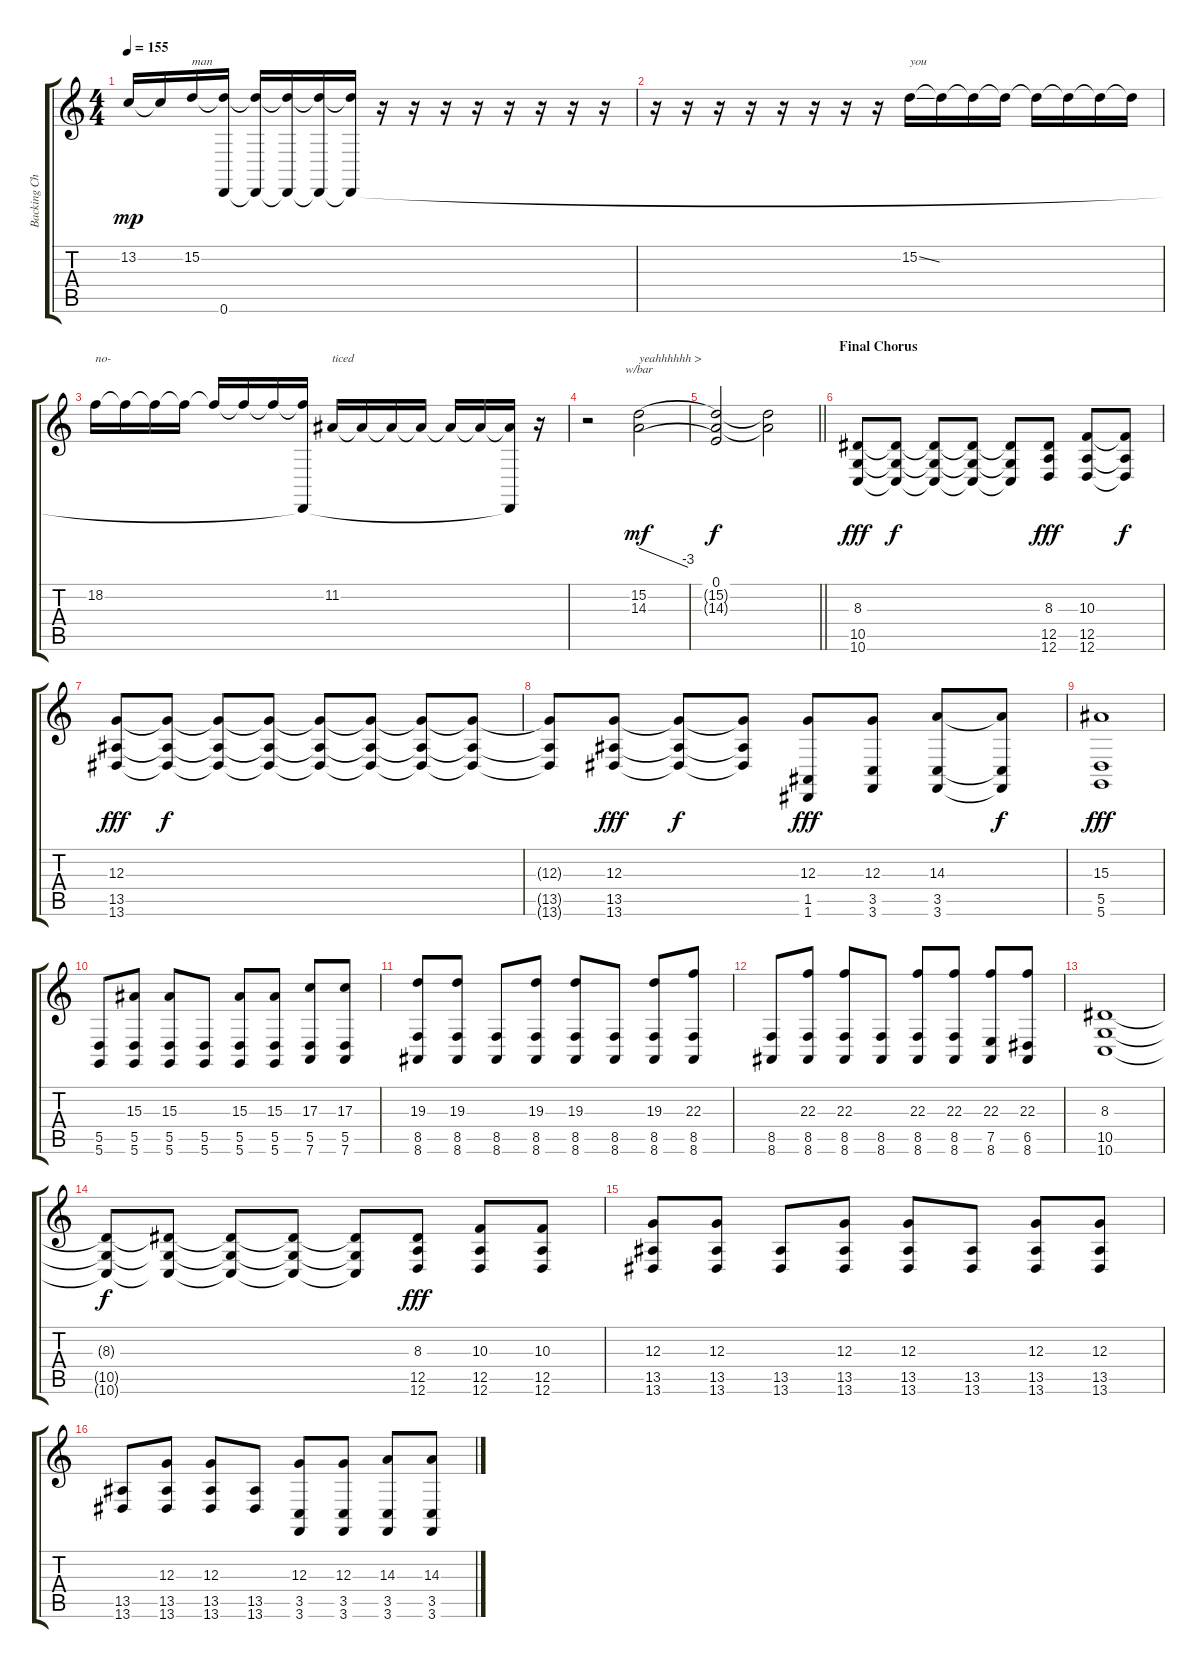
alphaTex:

\track ("Backing Choir" "Backing Ch") {instrument choiraahs}
\staff {score tabs}
\tuning (E4 B3 G3 D3 A2 D2) {hide}
\ts (4 4)
\tempo 155
\clef g2
\ks c
13.2{t}.16{dy mp} 13.2{t}.16 15.2.16{txt "man"} (15.2{t} 0.6{t}).16 (15.2{t} 0.6{t}).16 (15.2{t} 0.6{t}).16 (15.2{t} 0.6{t}).16 (15.2{t} 0.6{t}).16 r.16 r.16 r.16 r.16 r.16 r.16 r.16 r.16 |
r.16 r.16 r.16 r.16 r.16 r.16 r.16 r.16 15.2{ss}.16{txt "you"} 15.2{t}.16 15.2{t}.16 15.2{t}.16 15.2{t}.16 15.2{t}.16 15.2{t}.16 15.2{t}.16 |
18.2.16{txt "no-"} 18.2{t}.16 18.2{t}.16 18.2{t}.16 18.2{t}.16 18.2{t}.16 18.2{t}.16 (18.2{t} 0.6{t}).16 11.2.16{txt "ticed"} 11.2{t}.16 11.2{t}.16 11.2{t}.16 11.2{t}.16 11.2{t}.16 (11.2{t} 0.6{t}).16 r.16 |
r.2 (15.2 14.3).2{tbe (dive default 0 0 60 -12) txt "yeahhhhhh >" dy mf} |
\barLineRight lightlight
(0.1 15.2{t} 14.3{t}).2{dy f} (15.2{t} 14.3{t}).2 |
\section ("" "Final Chorus")
(8.3 10.5 10.6).8{dy fff instrument choiraahs} (8.3{t} 10.5{t} 10.6{t}).8{dy f} (8.3{t} 10.5{t} 10.6{t}).8 (8.3{t} 10.5{t} 10.6{t}).8 (8.3{t} 10.5{t} 10.6{t}).8 (8.3 12.5 12.6).8{dy fff} (10.3 12.5 12.6).8 (10.3{t} 12.5{t} 12.6{t}).8{dy f} |
(12.3 13.5 13.6).8{dy fff} (12.3{t} 13.5{t} 13.6{t}).8{dy f} (12.3{t} 13.5{t} 13.6{t}).8 (12.3{t} 13.5{t} 13.6{t}).8 (12.3{t} 13.5{t} 13.6{t}).8 (12.3{t} 13.5{t} 13.6{t}).8 (12.3{t} 13.5{t} 13.6{t}).8 (12.3{t} 13.5{t} 13.6{t}).8 |
(12.3{t} 13.5{t} 13.6{t}).8 (12.3 13.5 13.6).8{dy fff} (12.3{t} 13.5{t} 13.6{t}).8{dy f} (12.3{t} 13.5{t} 13.6{t}).8 (12.3 1.5 1.6).8{dy fff} (12.3 3.5 3.6).8 (14.3 3.5 3.6).8 (14.3{t} 3.5{t} 3.6{t}).8{dy f} |
(15.3 5.5 5.6).1{dy fff} |
(5.5 5.6).8 (15.3 5.5 5.6).8 (15.3 5.5 5.6).8 (5.5 5.6).8 (15.3 5.5 5.6).8 (15.3 5.5 5.6).8 (17.3 5.5 7.6).8 (17.3 5.5 7.6).8 |
(19.3 8.5 8.6).8 (19.3 8.5 8.6).8 (8.5 8.6).8 (19.3 8.5 8.6).8 (19.3 8.5 8.6).8 (8.5 8.6).8 (19.3 8.5 8.6).8 (22.3 8.5 8.6).8 |
(8.5 8.6).8 (22.3 8.5 8.6).8 (22.3 8.5 8.6).8 (8.5 8.6).8 (22.3 8.5 8.6).8 (22.3 8.5 8.6).8 (22.3 7.5 8.6).8 (22.3 6.5 8.6).8 |
(8.3 10.5 10.6).1 |
(8.3{t} 10.5{t} 10.6{t}).8{dy f} (8.3{t} 10.5{t} 10.6{t}).8 (8.3{t} 10.5{t} 10.6{t}).8 (8.3{t} 10.5{t} 10.6{t}).8 (8.3{t} 10.5{t} 10.6{t}).8 (8.3 12.5 12.6).8{dy fff} (10.3 12.5 12.6).8 (10.3 12.5 12.6).8 |
(12.3 13.5 13.6).8 (12.3 13.5 13.6).8 (13.5 13.6).8 (12.3 13.5 13.6).8 (12.3 13.5 13.6).8 (13.5 13.6).8 (12.3 13.5 13.6).8 (12.3 13.5 13.6).8 |
(13.5 13.6).8 (12.3 13.5 13.6).8 (12.3 13.5 13.6).8 (13.5 13.6).8 (12.3 3.5 3.6).8 (12.3 3.5 3.6).8 (14.3 3.5 3.6).8 (14.3 3.5 3.6).8
